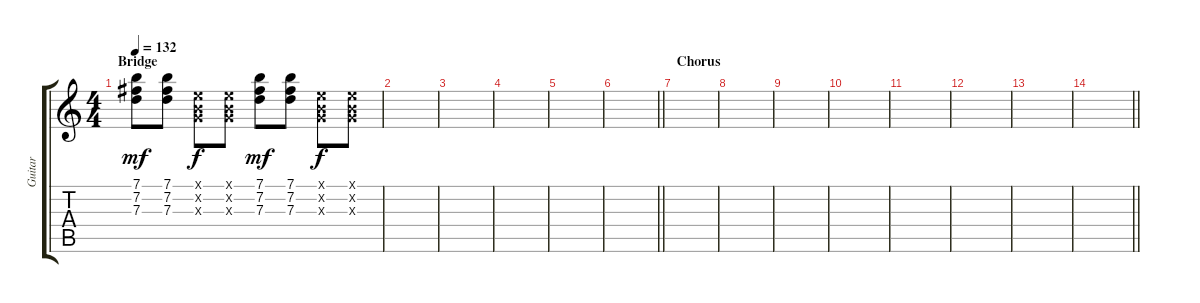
\track ("Guitar" "Guitar") {instrument distortionguitar}
\staff {score tabs}
\tuning (E4 B3 G3 D3 A2 E2) {hide}
\ts (4 4)
\section ("" "Bridge")
\tempo 132
\clef g2
\ks c
(7.1 7.2 7.3).8{dy mf} (7.1 7.2 7.3).8 (0.1{x} 0.2{x} 0.3{x}).8{dy f} (0.1{x} 0.2{x} 0.3{x}).8 (7.1 7.2 7.3).8{dy mf} (7.1 7.2 7.3).8 (0.1{x} 0.2{x} 0.3{x}).8{dy f} (0.1{x} 0.2{x} 0.3{x}).8 |
|
|
|
|
\barLineRight lightlight
|
\section ("" "Chorus")
|
|
|
|
|
|
|
\barLineRight lightlight
